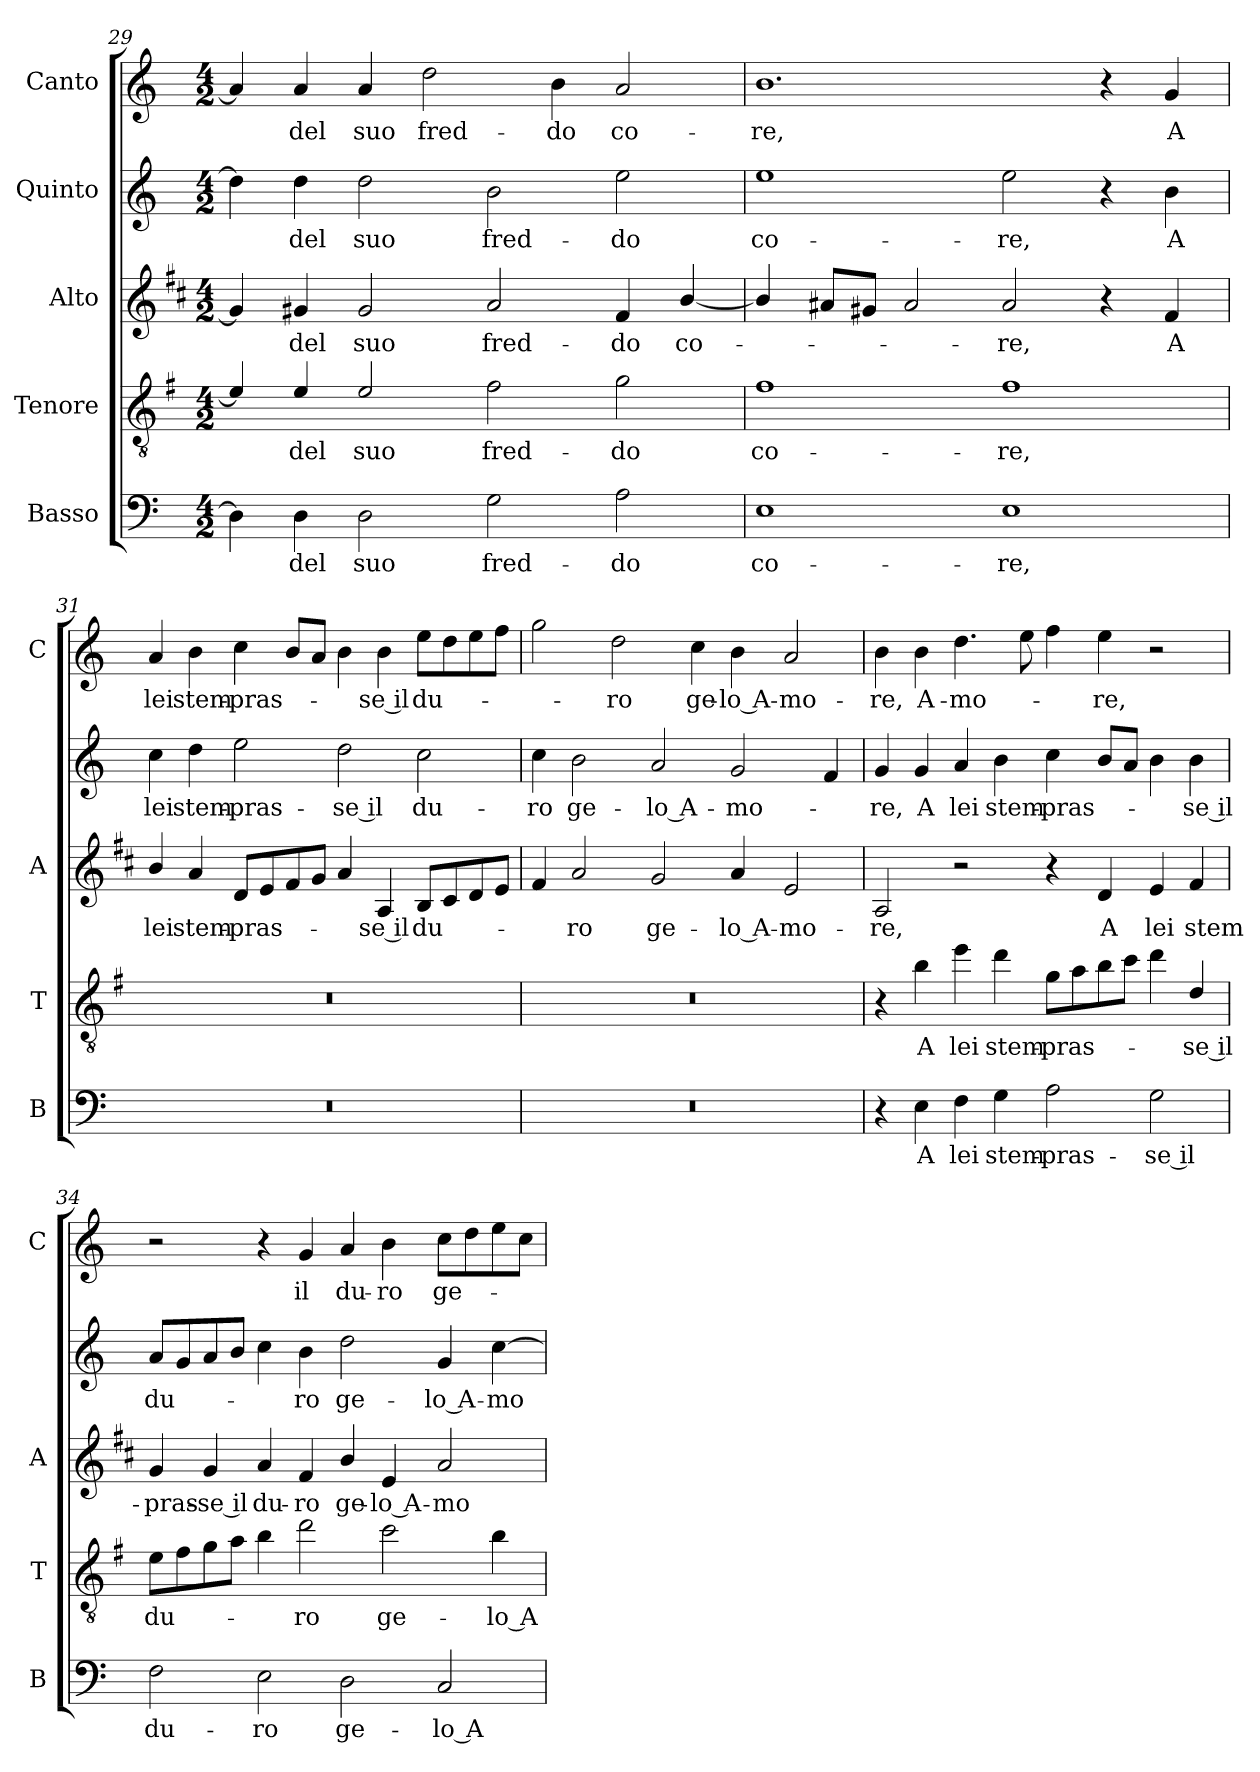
**kern	**text	**kern	**text	**kern	**text	**kern	**text	**kern	**text
*part5	*part5	*part4	*part4	*part3	*part3	*part2	*part2	*part1	*part1
*staff5	*staff5	*staff4	*staff4	*staff3	*staff3	*staff2	*staff2	*staff1	*staff1
*I"Basso	*	*I"Tenore	*	*I"Alto	*	*I"Quinto	*	*I"Canto	*
*I'B	*	*I'T	*	*I'A	*	*	*	*I'C	*
!!LO:LB:g=z
*clefF4	*	*clefGv2	*	*clefG2	*	*clefG2	*	*clefG2	*
*	*	*ITrd4c7	*	*ITrd1c2	*	*	*	*	*
*k[]	*	*k[]	*	*k[]	*	*k[]	*	*k[]	*
*C:	*	*C:	*	*C:	*	*C:	*	*C:	*
*M4/2	*	*M4/2	*	*M4/2	*	*M4/2	*	*M4/2	*
=29	=29	=29	=29	=29	=29	=29	=29	=29	=29
4D\]	.	4A/]	.	4f#/]	.	4dd\]	.	4a/]	.
!	!LO:LY:b	!	!LO:LY:b	!	!LO:LY:b	!	!LO:LY:b	!	!LO:LY:b
4D\	del	4A/	del	4f#X/	del	4dd\	del	4a/	del
!	!LO:LY:b	!	!LO:LY:b	!	!LO:LY:b	!	!LO:LY:b	!	!LO:LY:b
2D\	suo	2A/	suo	2f#/	suo	2dd\	suo	4a/	suo
!	!	!	!	!	!	!	!	!	!LO:LY:b
.	.	.	.	.	.	.	.	2dd\	fred-
!	!LO:LY:b	!	!LO:LY:b	!	!LO:LY:b	!	!LO:LY:b	!	!
2G\	fred-	2B\	fred-	2g/	fred-	2b\	fred-	.	.
!	!	!	!	!	!	!	!	!	!LO:LY:b
.	.	.	.	.	.	.	.	4b\	-do
!	!LO:LY:b	!	!LO:LY:b	!	!LO:LY:b	!	!LO:LY:b	!	!LO:LY:b
2A\	-do	2c\	-do	4e/	-do	2ee\	-do	2a/	co-
!	!	!	!	!	!LO:LY:b	!	!	!	!
.	.	.	.	[4a/	co-	.	.	.	.
=30	=30	=30	=30	=30	=30	=30	=30	=30	=30
!	!LO:LY:b	!	!LO:LY:b	!	!	!	!LO:LY:b	!	!LO:LY:b
1E	co-	1B	co-	4a/]	.	1ee	co-	1.b	-re,
.	.	.	.	8g#X/L	.	.	.	.	.
.	.	.	.	8f#X/J	.	.	.	.	.
.	.	.	.	2g#/	.	.	.	.	.
!	!LO:LY:b	!	!LO:LY:b	!	!LO:LY:b	!	!LO:LY:b	!	!
1E	-re,	1B	-re,	2g#/	-re,	2ee\	-re,	.	.
.	.	.	.	4r	.	4r	.	4r	.
!	!	!	!	!	!LO:LY:b	!	!LO:LY:b	!	!LO:LY:b
.	.	.	.	4e/	A	4b\	A	4g/	A
=31	=31	=31	=31	=31	=31	=31	=31	=31	=31
!	!	!	!	!	!LO:LY:b	!	!LO:LY:b	!	!LO:LY:b
0r	.	0r	.	4a/	lei	4cc\	lei	4a/	lei
!	!	!	!	!	!LO:LY:b	!	!LO:LY:b	!	!LO:LY:b
.	.	.	.	4g/	stem-	4dd\	stem-	4b\	stem-
!	!	!	!	!	!LO:LY:b	!	!LO:LY:b	!	!LO:LY:b
.	.	.	.	8c/L	-pras-	2ee\	-pras-	4cc\	-pras-
.	.	.	.	8d/	.	.	.	.	.
.	.	.	.	8e/	.	.	.	8b/L	.
.	.	.	.	8f/J	.	.	.	8a/J	.
!	!	!	!	!	!	!	!LO:LY:b	!	!
.	.	.	.	4g/	.	2dd\	-se il	4b\	.
!	!	!	!	!	!LO:LY:b	!	!	!	!LO:LY:b
.	.	.	.	4G/	-se il	.	.	4b\	-se il
!	!	!	!	!	!LO:LY:b	!	!LO:LY:b	!	!LO:LY:b
.	.	.	.	8A/L	du-	2cc\	du-	8ee\L	du-
.	.	.	.	8B/	.	.	.	8dd\	.
.	.	.	.	8c/	.	.	.	8ee\	.
.	.	.	.	8d/J	.	.	.	8ff\J	.
=32	=32	=32	=32	=32	=32	=32	=32	=32	=32
!	!	!	!	!	!	!	!LO:LY:b	!	!
0r	.	0r	.	4e/	.	4cc\	-ro	2gg\	.
!	!	!	!	!	!LO:LY:b	!	!LO:LY:b	!	!
.	.	.	.	2g/	-ro	2b\	ge-	.	.
!	!	!	!	!	!	!	!	!	!LO:LY:b
.	.	.	.	.	.	.	.	2dd\	-ro
!	!	!	!	!	!LO:LY:b	!	!LO:LY:b	!	!
.	.	.	.	2f/	ge-	2a/	-lo A-	.	.
!	!	!	!	!	!	!	!	!	!LO:LY:b
.	.	.	.	.	.	.	.	4cc\	ge-
!	!	!	!	!	!LO:LY:b	!	!LO:LY:b	!	!LO:LY:b
.	.	.	.	4g/	-lo A-	2g/	-mo-	4b\	-lo A-
!	!	!	!	!	!LO:LY:b	!	!	!	!LO:LY:b
.	.	.	.	2d/	-mo-	.	.	2a/	-mo-
.	.	.	.	.	.	4f/	.	.	.
!!LO:PB:g=z
=33	=33	=33	=33	=33	=33	=33	=33	=33	=33
!	!	!	!	!	!LO:LY:b	!	!LO:LY:b	!	!LO:LY:b
4r	.	4r	.	2G/	-re,	4g/	-re,	4b\	-re,
!	!LO:LY:b	!	!LO:LY:b	!	!	!	!LO:LY:b	!	!LO:LY:b
4E\	A	4e\	A	.	.	4g/	A	4b\	A-
!	!LO:LY:b	!	!LO:LY:b	!	!	!	!LO:LY:b	!	!LO:LY:b
4F\	lei	4a\	lei	2r	.	4a/	lei	4.dd\	-mo-
!	!LO:LY:b	!	!LO:LY:b	!	!	!	!LO:LY:b	!	!
4G\	stem-	4g\	stem-	.	.	4b\	stem-	.	.
.	.	.	.	.	.	.	.	8ee\	.
!	!LO:LY:b	!	!LO:LY:b	!	!	!	!LO:LY:b	!	!
2A\	-pras-	8c\L	-pras-	4r	.	4cc\	-pras-	4ff\	.
.	.	8d\	.	.	.	.	.	.	.
!	!	!	!	!	!LO:LY:b	!	!	!	!LO:LY:b
.	.	8e\	.	4c/	A	8b/L	.	4ee\	-re,
.	.	8f\J	.	.	.	8a/J	.	.	.
!	!LO:LY:b	!	!	!	!LO:LY:b	!	!	!	!
2G\	-se il	4g\	.	4d/	lei	4b\	.	2r	.
!	!	!	!LO:LY:b	!	!LO:LY:b	!	!LO:LY:b	!	!
.	.	4G/	-se il	4e/	stem-	4b\	-se il	.	.
=34	=34	=34	=34	=34	=34	=34	=34	=34	=34
!	!LO:LY:b	!	!LO:LY:b	!	!LO:LY:b	!	!LO:LY:b	!	!
2F\	du-	8A\L	du-	4f/	-pras-	8a/L	du-	2r	.
.	.	8B\	.	.	.	8g/	.	.	.
!	!	!	!	!	!LO:LY:b	!	!	!	!
.	.	8c\	.	4f/	-se il	8a/	.	.	.
.	.	8d\J	.	.	.	8b/J	.	.	.
!	!LO:LY:b	!	!	!	!LO:LY:b	!	!	!	!
2E\	-ro	4e\	.	4g/	du-	4cc\	.	4r	.
!	!	!	!LO:LY:b	!	!LO:LY:b	!	!LO:LY:b	!	!LO:LY:b
.	.	2g\	-ro	4e/	-ro	4b\	-ro	4g/	il
!	!LO:LY:b	!	!	!	!LO:LY:b	!	!LO:LY:b	!	!LO:LY:b
2D\	ge-	.	.	4a/	ge-	2dd\	ge-	4a/	du-
!	!	!	!LO:LY:b	!	!LO:LY:b	!	!	!	!LO:LY:b
.	.	2f\	ge-	4d/	-lo A-	.	.	4b\	-ro
!	!LO:LY:b	!	!	!	!LO:LY:b	!	!LO:LY:b	!	!LO:LY:b
2C/	-lo A-	.	.	2g/	-mo-	4g/	-lo A-	8cc\L	ge-
.	.	.	.	.	.	.	.	8dd\	.
!	!	!	!LO:LY:b	!	!	!	!LO:LY:b	!	!
.	.	4e\	-lo A-	.	.	[4cc\	-mo-	8ee\	.
.	.	.	.	.	.	.	.	8cc\J	.
=	=	=	=	=	=	=	=	=	=
*-	*-	*-	*-	*-	*-	*-	*-	*-	*-
